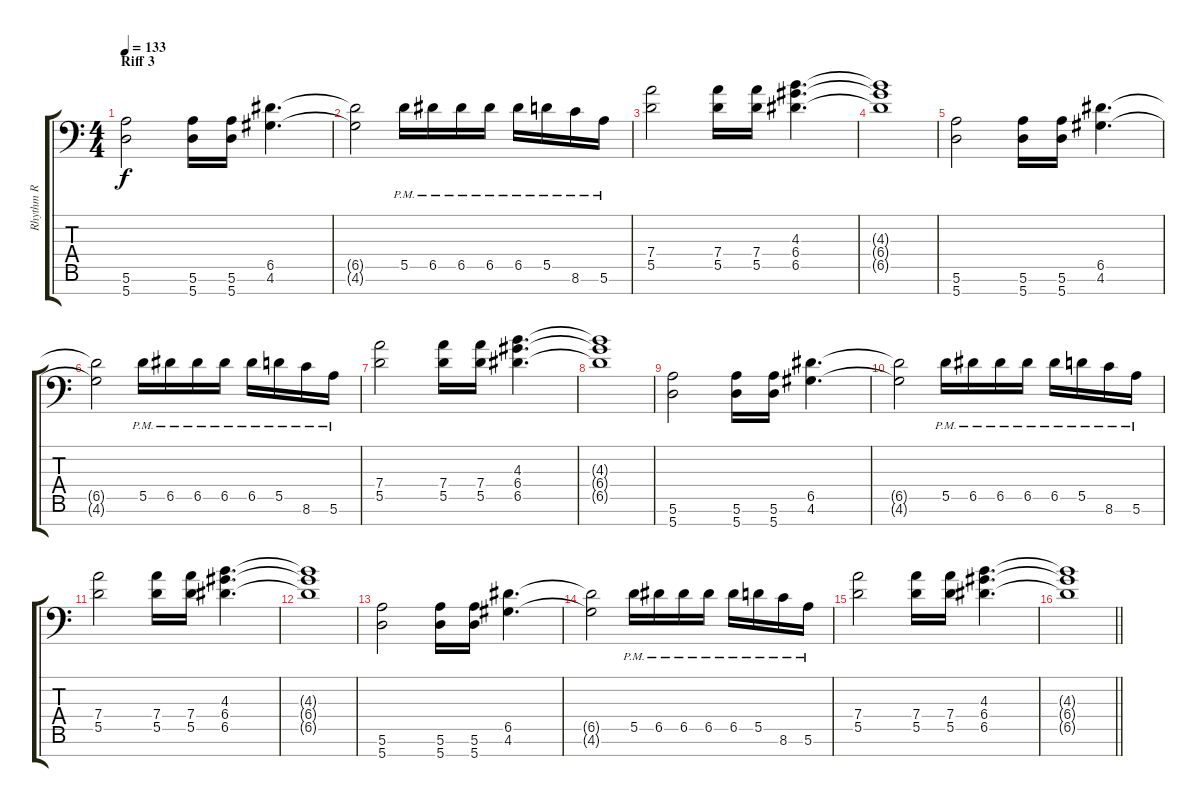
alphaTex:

\track ("Rhythm R" "Rhythm R") {instrument overdrivenguitar}
\staff {score tabs}
\tuning (E4 B3 G3 D3 A2 E2 A1) {hide}
\ts (4 4)
\section ("" "Riff 3")
\tempo 133
\clef f4
\ks c
(5.6 5.7).2{dy f} (5.6 5.7).16 (5.6 5.7).16 (6.5 4.6).4{d} |
(6.5{t} 4.6{t}).2 5.5{pm}.16 6.5{pm}.16 6.5{pm}.16 6.5{pm}.16 6.5{pm}.16 5.5{pm}.16 8.6{pm}.16 5.6{pm}.16 |
(7.4 5.5).2 (7.4 5.5).16 (7.4 5.5).16 (4.3 6.4 6.5).4{d} |
(4.3{t} 6.4{t} 6.5{t}).1 |
(5.6 5.7).2 (5.6 5.7).16 (5.6 5.7).16 (6.5 4.6).4{d} |
(6.5{t} 4.6{t}).2 5.5{pm}.16 6.5{pm}.16 6.5{pm}.16 6.5{pm}.16 6.5{pm}.16 5.5{pm}.16 8.6{pm}.16 5.6{pm}.16 |
(7.4 5.5).2 (7.4 5.5).16 (7.4 5.5).16 (4.3 6.4 6.5).4{d} |
(4.3{t} 6.4{t} 6.5{t}).1 |
(5.6 5.7).2 (5.6 5.7).16 (5.6 5.7).16 (6.5 4.6).4{d} |
(6.5{t} 4.6{t}).2 5.5{pm}.16 6.5{pm}.16 6.5{pm}.16 6.5{pm}.16 6.5{pm}.16 5.5{pm}.16 8.6{pm}.16 5.6{pm}.16 |
(7.4 5.5).2 (7.4 5.5).16 (7.4 5.5).16 (4.3 6.4 6.5).4{d} |
(4.3{t} 6.4{t} 6.5{t}).1 |
(5.6 5.7).2 (5.6 5.7).16 (5.6 5.7).16 (6.5 4.6).4{d} |
(6.5{t} 4.6{t}).2 5.5{pm}.16 6.5{pm}.16 6.5{pm}.16 6.5{pm}.16 6.5{pm}.16 5.5{pm}.16 8.6{pm}.16 5.6{pm}.16 |
(7.4 5.5).2 (7.4 5.5).16 (7.4 5.5).16 (4.3 6.4 6.5).4{d} |
\barLineRight lightlight
(4.3{t} 6.4{t} 6.5{t}).1
